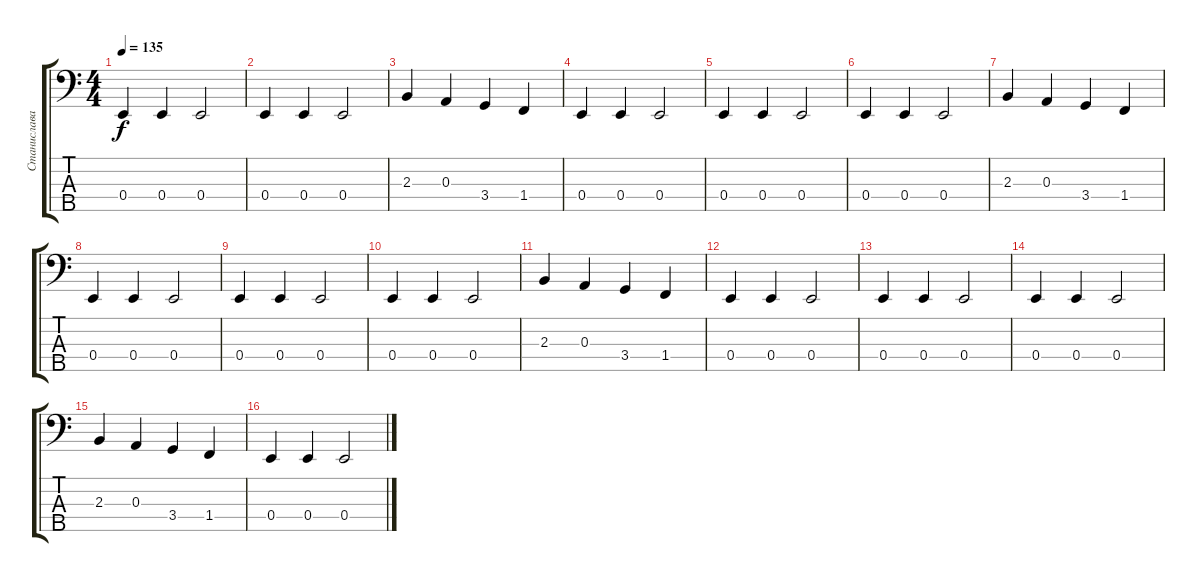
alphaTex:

\track ("Станислава Матвеева (бас-гитара)" "Станислава") {instrument electricbasspick}
\staff {score tabs}
\tuning (G2 D2 A1 E1 B0) {hide}
\ts (4 4)
\tempo 135
\clef f4
\ks c
0.4.4{dy f} 0.4.4 0.4.2 |
0.4.4 0.4.4 0.4.2 |
2.3.4 0.3.4 3.4.4 1.4.4 |
0.4.4 0.4.4 0.4.2 |
0.4.4 0.4.4 0.4.2 |
0.4.4 0.4.4 0.4.2 |
2.3.4 0.3.4 3.4.4 1.4.4 |
0.4.4 0.4.4 0.4.2 |
0.4.4 0.4.4 0.4.2 |
0.4.4 0.4.4 0.4.2 |
2.3.4 0.3.4 3.4.4 1.4.4 |
0.4.4 0.4.4 0.4.2 |
0.4.4 0.4.4 0.4.2 |
0.4.4 0.4.4 0.4.2 |
2.3.4 0.3.4 3.4.4 1.4.4 |
0.4.4 0.4.4 0.4.2
